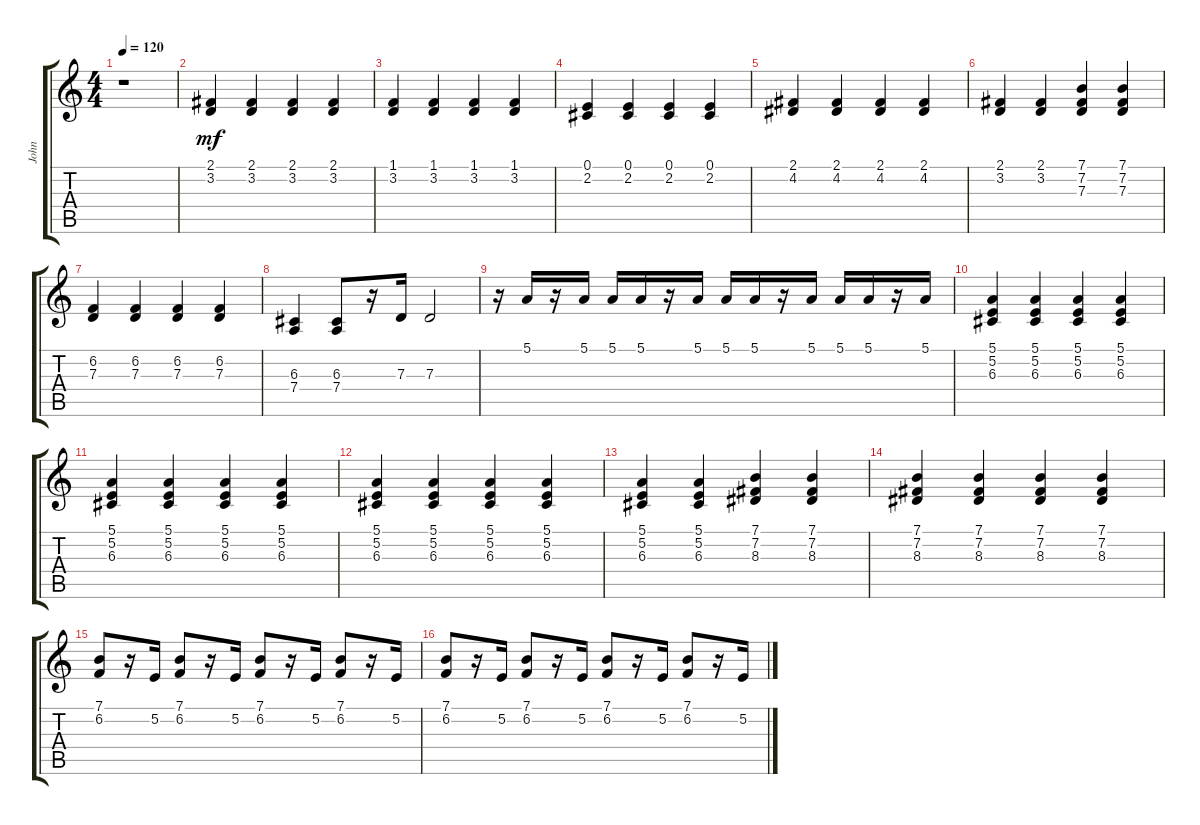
\track ("John" "John") {instrument brightacousticpiano}
\staff {score tabs}
\tuning (E4 B3 G3 D3 A2 E2) {hide}
\ts (4 4)
\tempo 120
\clef g2
\ks c
r.1{dy mf} |
(2.1 3.2).4 (2.1 3.2).4 (2.1 3.2).4 (2.1 3.2).4 |
(1.1 3.2).4 (1.1 3.2).4 (1.1 3.2).4 (1.1 3.2).4 |
(0.1 2.2).4 (0.1 2.2).4 (0.1 2.2).4 (0.1 2.2).4 |
(2.1 4.2).4 (2.1 4.2).4 (2.1 4.2).4 (2.1 4.2).4 |
(2.1 3.2).4 (2.1 3.2).4 (7.1 7.2 7.3).4 (7.1 7.2 7.3).4 |
(6.2 7.3).4 (6.2 7.3).4 (6.2 7.3).4 (6.2 7.3).4 |
(6.3 7.4).4 (6.3 7.4).8 r.16 7.3.16 7.3.2 |
r.16 5.1.16 r.16 5.1.16 5.1.16 5.1.16 r.16 5.1.16 5.1.16 5.1.16 r.16 5.1.16 5.1.16 5.1.16 r.16 5.1.16 |
(5.1 5.2 6.3).4 (5.1 5.2 6.3).4 (5.1 5.2 6.3).4 (5.1 5.2 6.3).4 |
(5.1 5.2 6.3).4 (5.1 5.2 6.3).4 (5.1 5.2 6.3).4 (5.1 5.2 6.3).4 |
(5.1 5.2 6.3).4 (5.1 5.2 6.3).4 (5.1 5.2 6.3).4 (5.1 5.2 6.3).4 |
(5.1 5.2 6.3).4 (5.1 5.2 6.3).4 (7.1 7.2 8.3).4 (7.1 7.2 8.3).4 |
(7.1 7.2 8.3).4 (7.1 7.2 8.3).4 (7.1 7.2 8.3).4 (7.1 7.2 8.3).4 |
(7.1 6.2).8 r.16 5.2.16 (7.1 6.2).8 r.16 5.2.16 (7.1 6.2).8 r.16 5.2.16 (7.1 6.2).8 r.16 5.2.16 |
(7.1 6.2).8 r.16 5.2.16 (7.1 6.2).8 r.16 5.2.16 (7.1 6.2).8 r.16 5.2.16 (7.1 6.2).8 r.16 5.2.16
